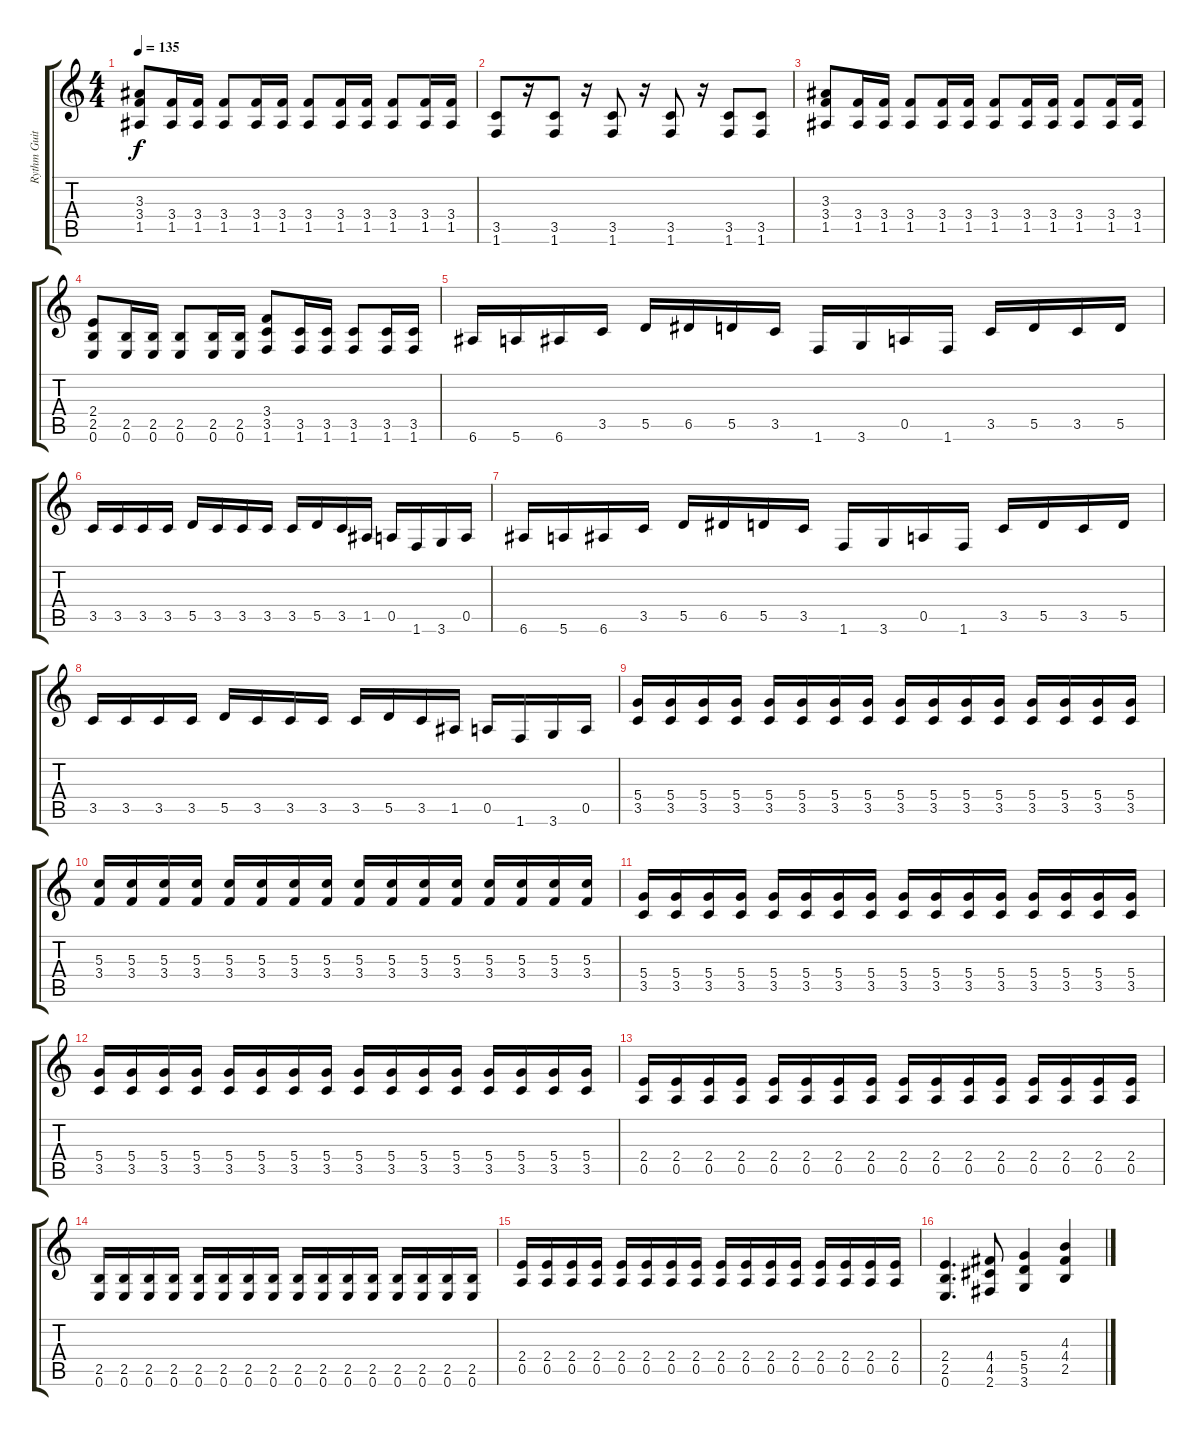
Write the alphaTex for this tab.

\track ("Rythm Guitar" "Rythm Guit") {instrument distortionguitar}
\staff {score tabs}
\tuning (E4 B3 G3 D3 A2 E2) {hide}
\ts (4 4)
\tempo 135
\clef g2
\ks c
(3.3 3.4 1.5).8{dy f} (3.4 1.5).16 (3.4 1.5).16 (3.4 1.5).8 (3.4 1.5).16 (3.4 1.5).16 (3.4 1.5).8 (3.4 1.5).16 (3.4 1.5).16 (3.4 1.5).8 (3.4 1.5).16 (3.4 1.5).16 |
(3.5 1.6).8 r.16 (3.5 1.6).8 r.16 (3.5 1.6).8 r.16 (3.5 1.6).8 r.16 (3.5 1.6).8 (3.5 1.6).8 |
(3.3 3.4 1.5).8 (3.4 1.5).16 (3.4 1.5).16 (3.4 1.5).8 (3.4 1.5).16 (3.4 1.5).16 (3.4 1.5).8 (3.4 1.5).16 (3.4 1.5).16 (3.4 1.5).8 (3.4 1.5).16 (3.4 1.5).16 |
(2.4 2.5 0.6).8 (2.5 0.6).16 (2.5 0.6).16 (2.5 0.6).8 (2.5 0.6).16 (2.5 0.6).16 (3.4 3.5 1.6).8 (3.5 1.6).16 (3.5 1.6).16 (3.5 1.6).8 (3.5 1.6).16 (3.5 1.6).16 |
6.6.16 5.6.16 6.6.16 3.5.16 5.5.16 6.5.16 5.5.16 3.5.16 1.6.16 3.6.16 0.5.16 1.6.16 3.5.16 5.5.16 3.5.16 5.5.16 |
3.5.16 3.5.16 3.5.16 3.5.16 5.5.16 3.5.16 3.5.16 3.5.16 3.5.16 5.5.16 3.5.16 1.5.16 0.5.16 1.6.16 3.6.16 0.5.16 |
6.6.16 5.6.16 6.6.16 3.5.16 5.5.16 6.5.16 5.5.16 3.5.16 1.6.16 3.6.16 0.5.16 1.6.16 3.5.16 5.5.16 3.5.16 5.5.16 |
3.5.16 3.5.16 3.5.16 3.5.16 5.5.16 3.5.16 3.5.16 3.5.16 3.5.16 5.5.16 3.5.16 1.5.16 0.5.16 1.6.16 3.6.16 0.5.16 |
(5.4 3.5).16 (5.4 3.5).16 (5.4 3.5).16 (5.4 3.5).16 (5.4 3.5).16 (5.4 3.5).16 (5.4 3.5).16 (5.4 3.5).16 (5.4 3.5).16 (5.4 3.5).16 (5.4 3.5).16 (5.4 3.5).16 (5.4 3.5).16 (5.4 3.5).16 (5.4 3.5).16 (5.4 3.5).16 |
(5.3 3.4).16 (5.3 3.4).16 (5.3 3.4).16 (5.3 3.4).16 (5.3 3.4).16 (5.3 3.4).16 (5.3 3.4).16 (5.3 3.4).16 (5.3 3.4).16 (5.3 3.4).16 (5.3 3.4).16 (5.3 3.4).16 (5.3 3.4).16 (5.3 3.4).16 (5.3 3.4).16 (5.3 3.4).16 |
(5.4 3.5).16 (5.4 3.5).16 (5.4 3.5).16 (5.4 3.5).16 (5.4 3.5).16 (5.4 3.5).16 (5.4 3.5).16 (5.4 3.5).16 (5.4 3.5).16 (5.4 3.5).16 (5.4 3.5).16 (5.4 3.5).16 (5.4 3.5).16 (5.4 3.5).16 (5.4 3.5).16 (5.4 3.5).16 |
(5.4 3.5).16 (5.4 3.5).16 (5.4 3.5).16 (5.4 3.5).16 (5.4 3.5).16 (5.4 3.5).16 (5.4 3.5).16 (5.4 3.5).16 (5.4 3.5).16 (5.4 3.5).16 (5.4 3.5).16 (5.4 3.5).16 (5.4 3.5).16 (5.4 3.5).16 (5.4 3.5).16 (5.4 3.5).16 |
(2.4 0.5).16 (2.4 0.5).16 (2.4 0.5).16 (2.4 0.5).16 (2.4 0.5).16 (2.4 0.5).16 (2.4 0.5).16 (2.4 0.5).16 (2.4 0.5).16 (2.4 0.5).16 (2.4 0.5).16 (2.4 0.5).16 (2.4 0.5).16 (2.4 0.5).16 (2.4 0.5).16 (2.4 0.5).16 |
(2.5 0.6).16 (2.5 0.6).16 (2.5 0.6).16 (2.5 0.6).16 (2.5 0.6).16 (2.5 0.6).16 (2.5 0.6).16 (2.5 0.6).16 (2.5 0.6).16 (2.5 0.6).16 (2.5 0.6).16 (2.5 0.6).16 (2.5 0.6).16 (2.5 0.6).16 (2.5 0.6).16 (2.5 0.6).16 |
(2.4 0.5).16 (2.4 0.5).16 (2.4 0.5).16 (2.4 0.5).16 (2.4 0.5).16 (2.4 0.5).16 (2.4 0.5).16 (2.4 0.5).16 (2.4 0.5).16 (2.4 0.5).16 (2.4 0.5).16 (2.4 0.5).16 (2.4 0.5).16 (2.4 0.5).16 (2.4 0.5).16 (2.4 0.5).16 |
(2.4 2.5 0.6).4{d} (4.4 4.5 2.6).8 (5.4 5.5 3.6).4 (4.3 4.4 2.5).4
